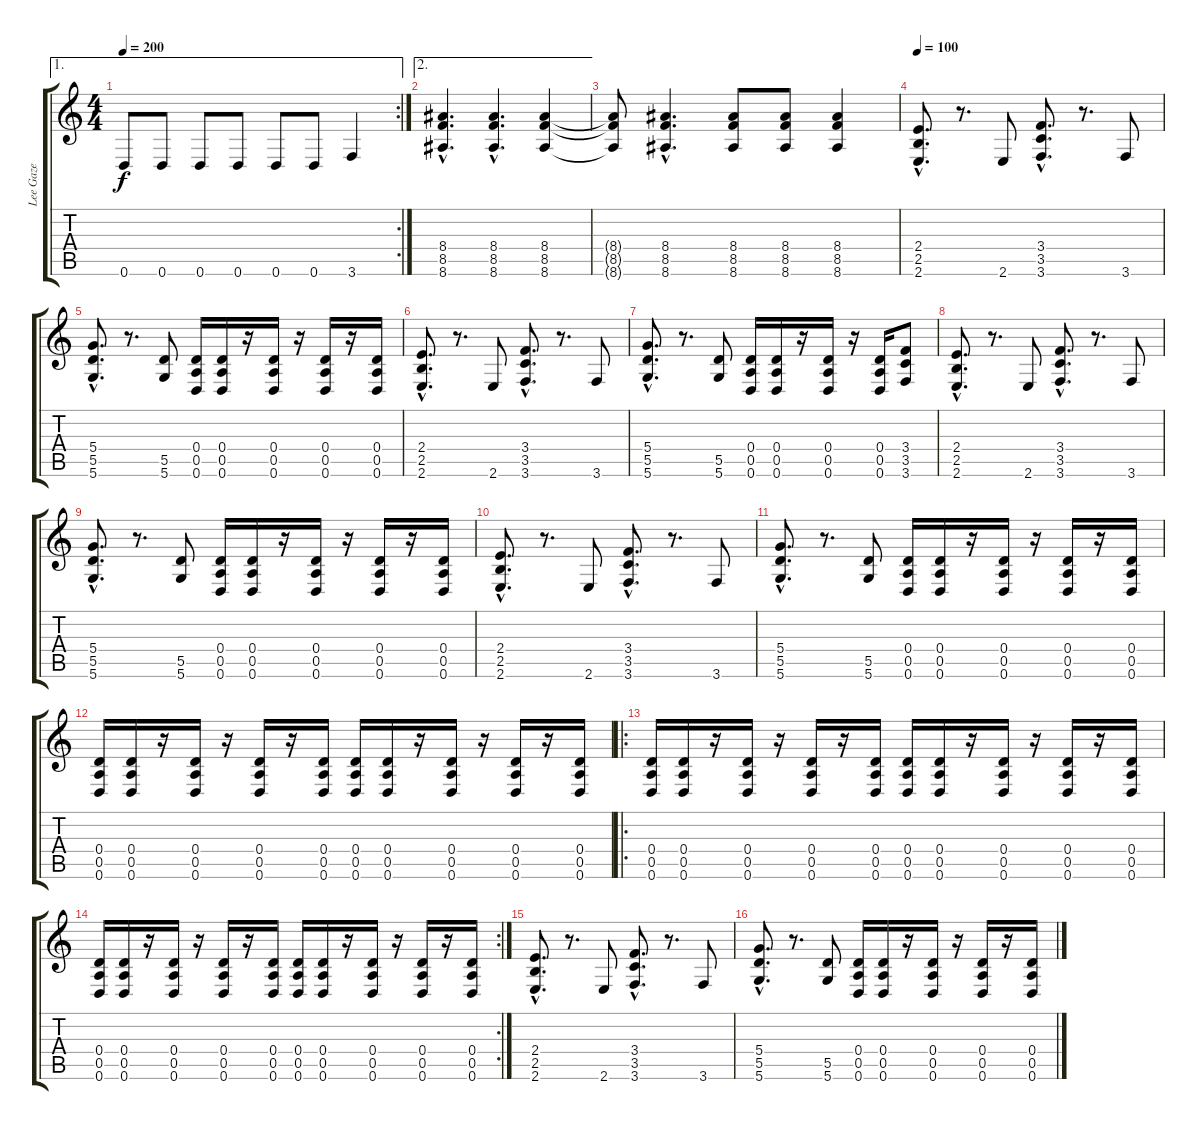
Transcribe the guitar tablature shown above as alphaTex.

\track ("Lee Gaze" "Lee Gaze") {instrument distortionguitar}
\staff {score tabs}
\tuning (E4 B3 G3 D3 A2 D2) {hide}
\ae 1
\rc 2
\ts (4 4)
\tempo 200
\clef g2
\ks c
0.6.8{dy f} 0.6.8 0.6.8 0.6.8 0.6.8 0.6.8 3.6.4 |
\ae 2
(8.4{hac} 8.5{hac} 8.6{hac}).4{d} (8.4{hac} 8.5{hac} 8.6{hac}).4{d} (8.4 8.5 8.6).4 |
(8.4{t} 8.5{t} 8.6{t}).8 (8.4{hac} 8.5{hac} 8.6{hac}).4{d} (8.4 8.5 8.6).8 (8.4 8.5 8.6).8 (8.4 8.5 8.6).4 |
\tempo 100
(2.4{hac} 2.5{hac} 2.6{hac}).8{d} r.8{d} 2.6.8 (3.4{hac} 3.5{hac} 3.6{hac}).8{d} r.8{d} 3.6.8 |
(5.4{hac} 5.5{hac} 5.6{hac}).8{d} r.8{d} (5.5 5.6).8 (0.4 0.5 0.6).16 (0.4 0.5 0.6).16 r.16 (0.4 0.5 0.6).16 r.16 (0.4 0.5 0.6).16 r.16 (0.4 0.5 0.6).16 |
(2.4{hac} 2.5{hac} 2.6{hac}).8{d} r.8{d} 2.6.8 (3.4{hac} 3.5{hac} 3.6{hac}).8{d} r.8{d} 3.6.8 |
(5.4{hac} 5.5{hac} 5.6{hac}).8{d} r.8{d} (5.5 5.6).8 (0.4 0.5 0.6).16 (0.4 0.5 0.6).16 r.16 (0.4 0.5 0.6).16 r.16 (0.4 0.5 0.6).16 (3.4 3.5 3.6).8 |
(2.4{hac} 2.5{hac} 2.6{hac}).8{d} r.8{d} 2.6.8 (3.4{hac} 3.5{hac} 3.6{hac}).8{d} r.8{d} 3.6.8 |
(5.4{hac} 5.5{hac} 5.6{hac}).8{d} r.8{d} (5.5 5.6).8 (0.4 0.5 0.6).16 (0.4 0.5 0.6).16 r.16 (0.4 0.5 0.6).16 r.16 (0.4 0.5 0.6).16 r.16 (0.4 0.5 0.6).16 |
(2.4{hac} 2.5{hac} 2.6{hac}).8{d} r.8{d} 2.6.8 (3.4{hac} 3.5{hac} 3.6{hac}).8{d} r.8{d} 3.6.8 |
(5.4{hac} 5.5{hac} 5.6{hac}).8{d} r.8{d} (5.5 5.6).8 (0.4 0.5 0.6).16 (0.4 0.5 0.6).16 r.16 (0.4 0.5 0.6).16 r.16 (0.4 0.5 0.6).16 r.16 (0.4 0.5 0.6).16 |
(0.4 0.5 0.6).16 (0.4 0.5 0.6).16 r.16 (0.4 0.5 0.6).16 r.16 (0.4 0.5 0.6).16 r.16 (0.4 0.5 0.6).16 (0.4 0.5 0.6).16 (0.4 0.5 0.6).16 r.16 (0.4 0.5 0.6).16 r.16 (0.4 0.5 0.6).16 r.16 (0.4 0.5 0.6).16 |
\ro
(0.4 0.5 0.6).16 (0.4 0.5 0.6).16 r.16 (0.4 0.5 0.6).16 r.16 (0.4 0.5 0.6).16 r.16 (0.4 0.5 0.6).16 (0.4 0.5 0.6).16 (0.4 0.5 0.6).16 r.16 (0.4 0.5 0.6).16 r.16 (0.4 0.5 0.6).16 r.16 (0.4 0.5 0.6).16 |
\rc 2
(0.4 0.5 0.6).16 (0.4 0.5 0.6).16 r.16 (0.4 0.5 0.6).16 r.16 (0.4 0.5 0.6).16 r.16 (0.4 0.5 0.6).16 (0.4 0.5 0.6).16 (0.4 0.5 0.6).16 r.16 (0.4 0.5 0.6).16 r.16 (0.4 0.5 0.6).16 r.16 (0.4 0.5 0.6).16 |
(2.4{hac} 2.5{hac} 2.6{hac}).8{d} r.8{d} 2.6.8 (3.4{hac} 3.5{hac} 3.6{hac}).8{d} r.8{d} 3.6.8 |
(5.4{hac} 5.5{hac} 5.6{hac}).8{d} r.8{d} (5.5 5.6).8 (0.4 0.5 0.6).16 (0.4 0.5 0.6).16 r.16 (0.4 0.5 0.6).16 r.16 (0.4 0.5 0.6).16 r.16 (0.4 0.5 0.6).16
